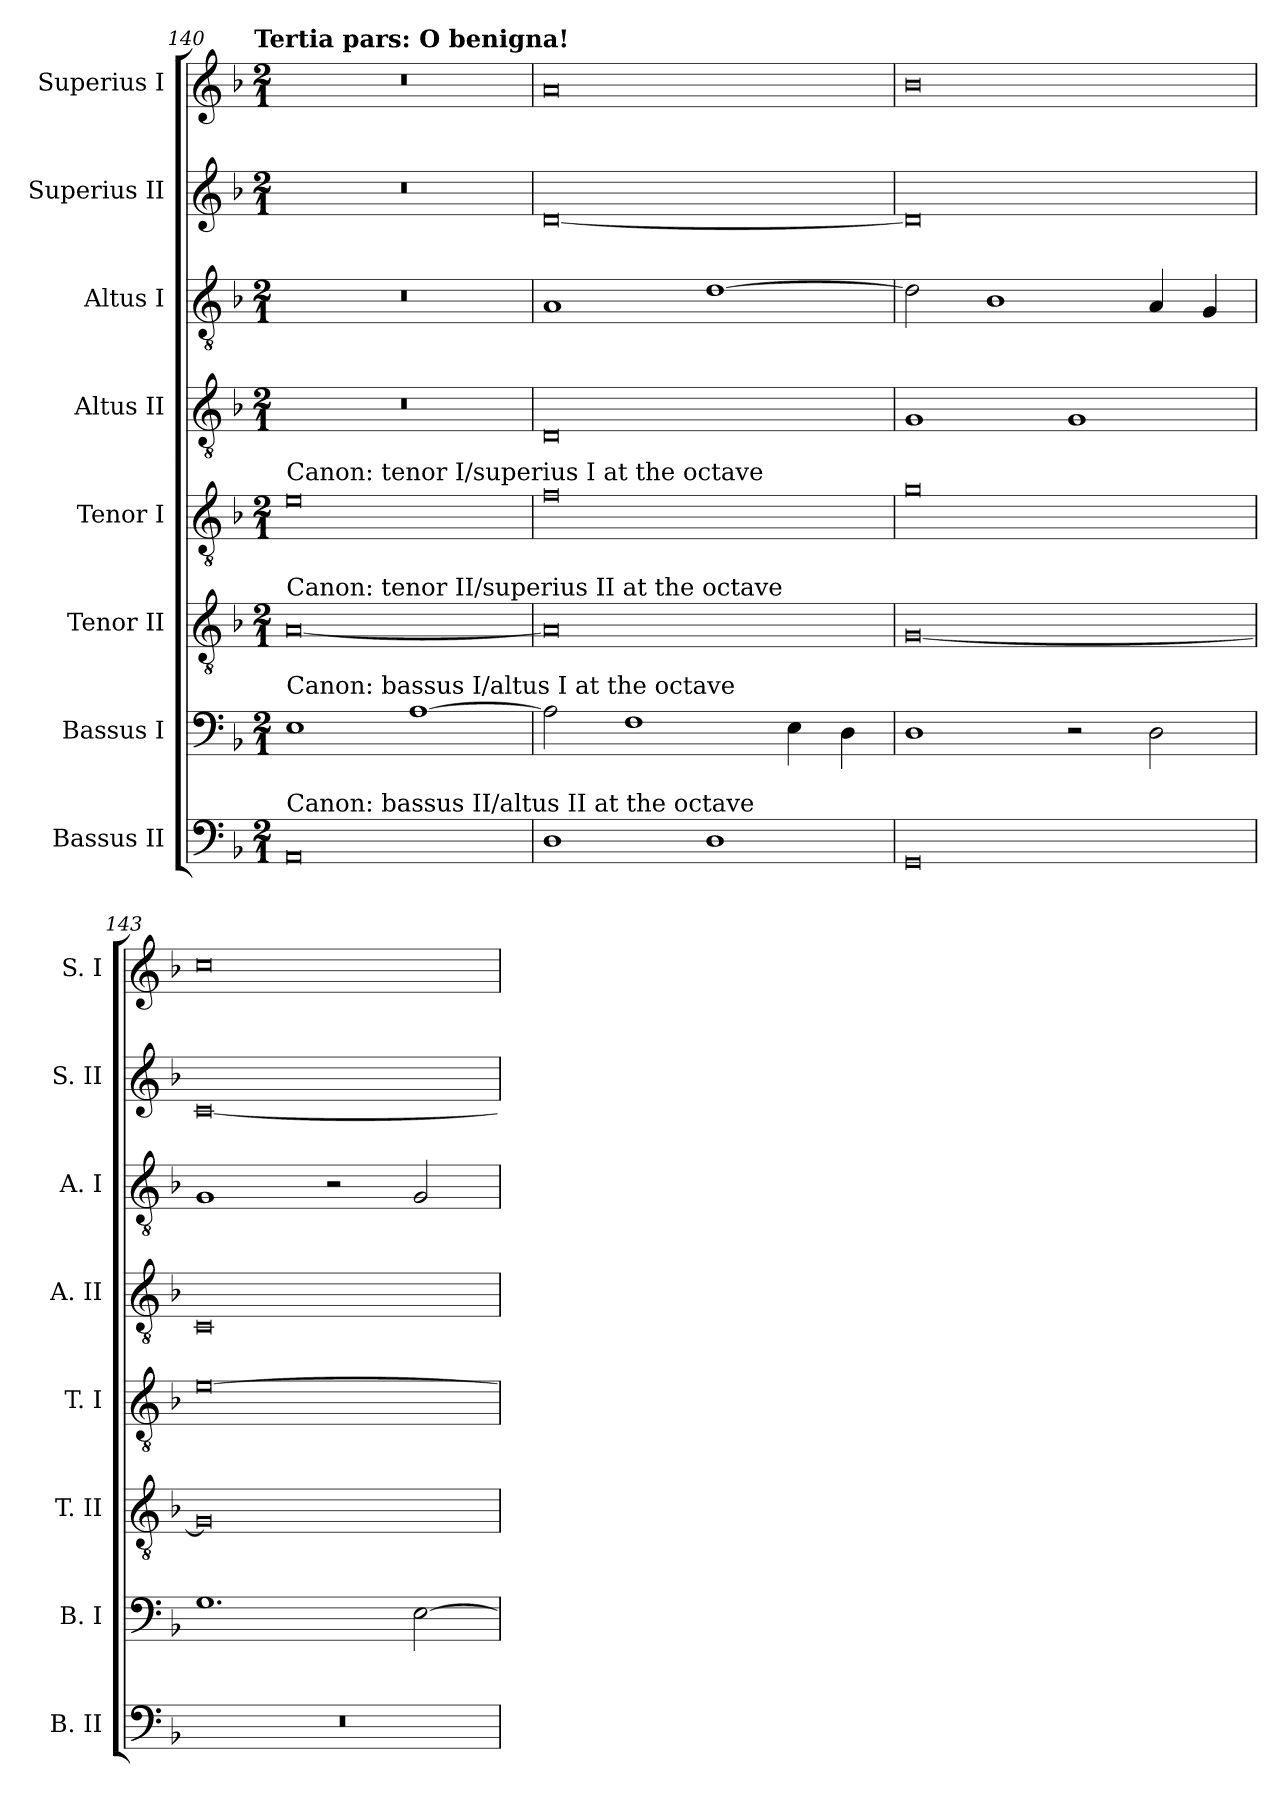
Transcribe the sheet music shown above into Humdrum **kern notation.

**kern	**kern	**kern	**kern	**kern	**kern	**kern	**kern
*part8	*part7	*part6	*part5	*part4	*part3	*part2	*part1
*staff8	*staff7	*staff6	*staff5	*staff4	*staff3	*staff2	*staff1
*I"Bassus II	*I"Bassus I	*I"Tenor II	*I"Tenor I	*I"Altus II	*I"Altus I	*I"Superius II	*I"Superius I
*I'B. II	*I'B. I	*I'T. II	*I'T. I	*I'A. II	*I'A. I	*I'S. II	*I'S. I
*clefF4	*clefF4	*clefGv2	*clefGv2	*clefGv2	*clefGv2	*clefG2	*clefG2
*k[b-]	*k[b-]	*k[b-]	*k[b-]	*k[b-]	*k[b-]	*k[b-]	*k[b-]
*F:	*F:	*F:	*F:	*F:	*F:	*F:	*F:
!!LO:TX:omd:t=Tertia pars&colon; O benigna!
*M2/1	*M2/1	*M2/1	*M2/1	*M2/1	*M2/1	*M2/1	*M2/1
=140	=140	=140	=140	=140	=140	=140	=140
!	!	!	!LO:TX:a:t=Canon&colon; tenor I/superius I at the octave	!	!	!	!
!	!	!LO:TX:a:t=Canon&colon; tenor II/superius II at the octave	!	!	!	!	!
!	!LO:TX:a:t=Canon&colon; bassus I/altus I at the octave	!	!	!	!	!	!
!LO:TX:a:t=Canon&colon; bassus II/altus II at the octave	!	!	!	!	!	!	!
0AA	1E	[0A	0e	0r	0r	0r	0r
.	[1A	.	.	.	.	.	.
=141	=141	=141	=141	=141	=141	=141	=141
1D	2A]	0A]	0f	0D	1A	[0d	0a
.	1F	.	.	.	.	.	.
1D	.	.	.	.	[1d	.	.
.	4E	.	.	.	.	.	.
.	4D	.	.	.	.	.	.
=142	=142	=142	=142	=142	=142	=142	=142
0GG	1D	[0G	0g	1G	2d]	0d]	0b-
.	.	.	.	.	1B-	.	.
.	2r	.	.	1G	.	.	.
.	2D	.	.	.	4A	.	.
.	.	.	.	.	4G	.	.
=143	=143	=143	=143	=143	=143	=143	=143
0r	1.G	0G]	[0e	0C	1G	[0c	0cc
.	.	.	.	.	2r	.	.
.	[2E	.	.	.	2G	.	.
=	=	=	=	=	=	=	=
*-	*-	*-	*-	*-	*-	*-	*-
